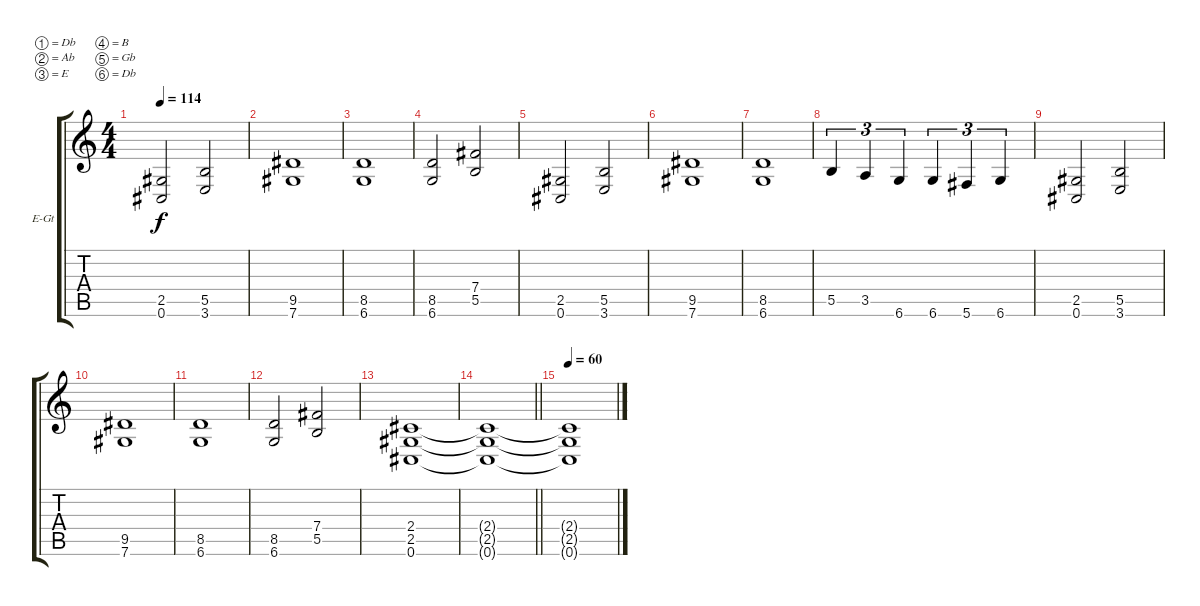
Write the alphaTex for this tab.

\bracketExtendMode groupsimilarinstruments
\firstSystemTrackNameOrientation horizontal
\otherSystemsTrackNameOrientation horizontal
\track ("Guitar 1" "E-Gt") {instrument distortionguitar}
\staff {score tabs}
\tuning (Db4 Ab3 E3 B2 Gb2 Db2)
\ts (4 4)
\tempo 114
\clef g2
\ks c
(0.6 2.5).2{dy f} (3.6 5.5).2 |
(9.5 7.6).1 |
(6.6 8.5).1 |
(6.6 8.5).2 (5.5 7.4).2 |
(0.6 2.5).2 (3.6 5.5).2 |
(9.5 7.6).1 |
(6.6 8.5).1 |
5.5.4{tu (3 2)} 3.5.4{tu (3 2)} 6.6.4{tu (3 2)} 6.6.4{tu (3 2)} 5.6.4{tu (3 2)} 6.6.4{tu (3 2)} |
(0.6 2.5).2 (3.6 5.5).2 |
(9.5 7.6).1 |
(6.6 8.5).1 |
(6.6 8.5).2 (5.5 7.4).2 |
(0.6 2.5 2.4).1 |
\barLineRight lightlight
(2.4{t} 2.5{t} 0.6{t}).1 |
\tempo 60
(2.4{t} 2.5{t} 0.6{t}).1
